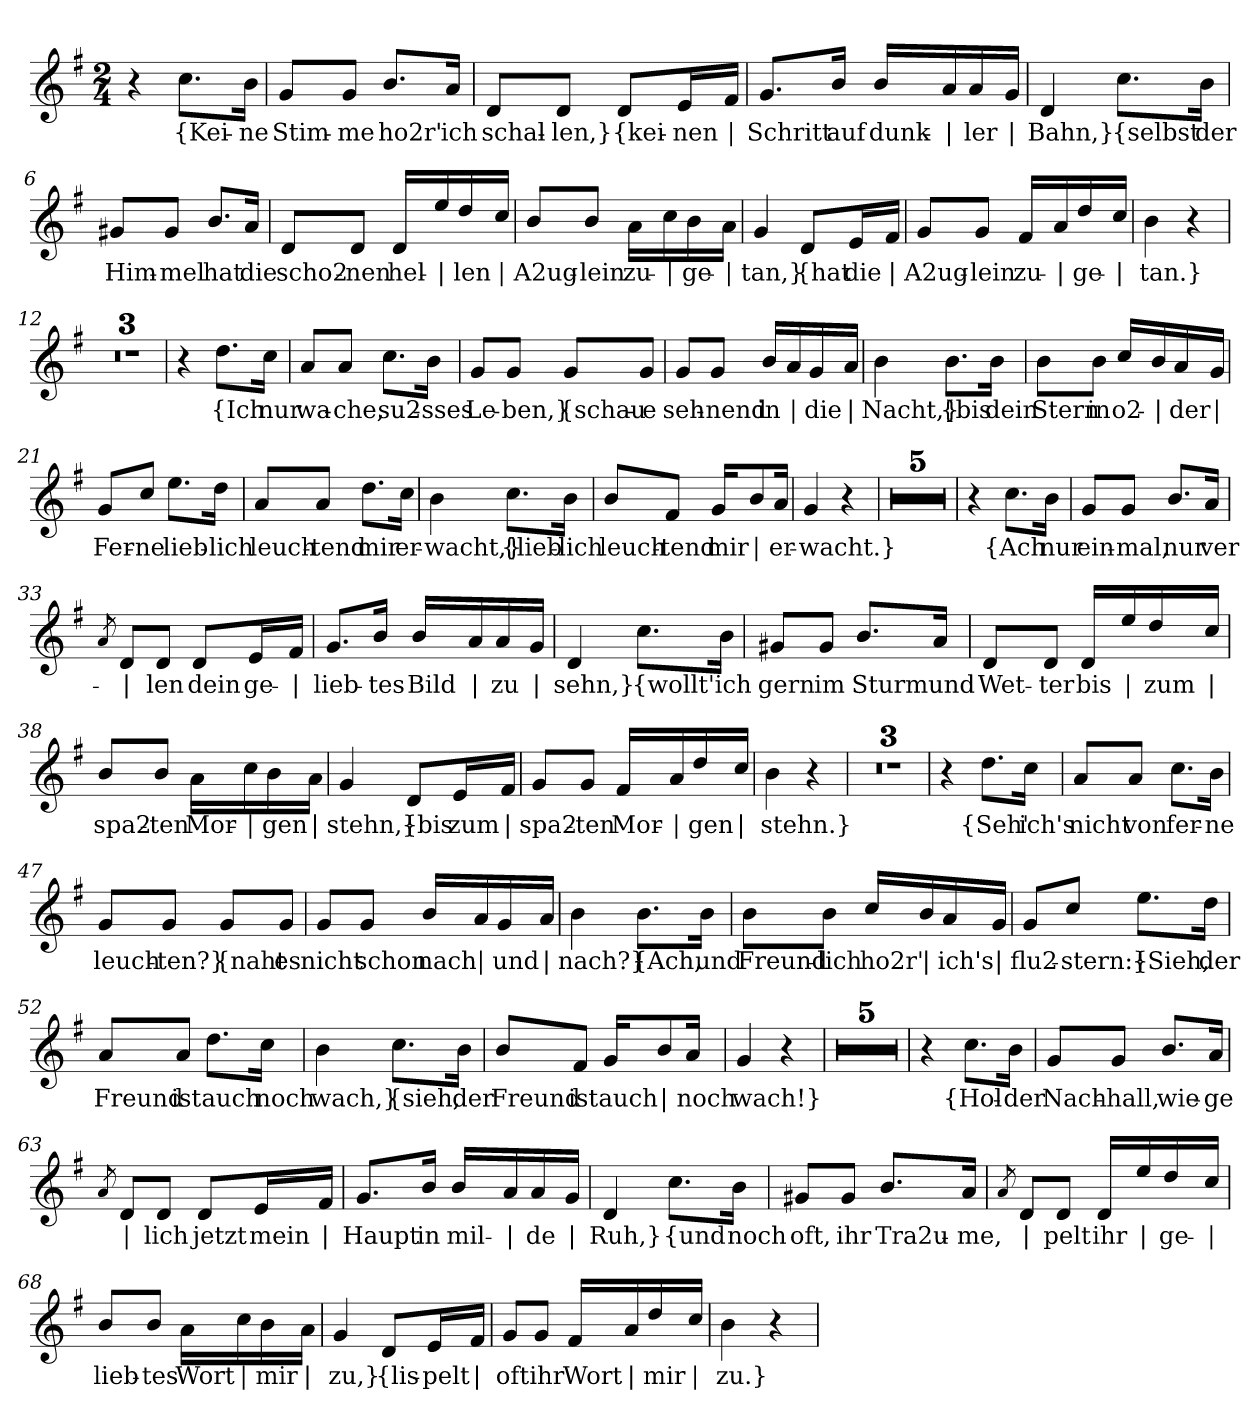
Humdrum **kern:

**kern	**text
*part1	*part1
*staff1	*staff1
*clefG2	*
*k[f#]	*
*M2/4	*
=1	=1
4r	.
!	!LO:LY:b
8.cc\L	{Kei-
!	!LO:LY:b
16b\Jk	-ne
=2	=2
!	!LO:LY:b
8g/L	Stim-
!	!LO:LY:b
8g/J	-me
!	!LO:LY:b
8.b/L	ho2r'
!	!LO:LY:b
16a/Jk	ich
=3	=3
!	!LO:LY:b
8d/L	schal-
!	!LO:LY:b
8d/J	-len,}
!	!LO:LY:b
8d/L	{kei-
!	!LO:LY:b
16e/L	-nen
!	!LO:LY:b
16f#/JJ	|
=4	=4
!	!LO:LY:b
8.g/L	Schritt
!	!LO:LY:b
16b/Jk	auf
!	!LO:LY:b
16b/LL	dunk-
!	!LO:LY:b
16a/	|
!	!LO:LY:b
16a/	-ler
!	!LO:LY:b
16g/JJ	|
=5	=5
!	!LO:LY:b
4d/	Bahn,}
!	!LO:LY:b
8.cc\L	{selbst
!	!LO:LY:b
16b\Jk	der
!!LO:LB:g=z
=6	=6
!	!LO:LY:b
8g#X/L	Him-
!	!LO:LY:b
8g#/J	-mel
!	!LO:LY:b
8.b/L	hat
!	!LO:LY:b
16a/Jk	die
=7	=7
!	!LO:LY:b
8d/L	scho2-
!	!LO:LY:b
8d/J	-nen
!	!LO:LY:b
16d/LL	hel-
!	!LO:LY:b
16ee/	|
!	!LO:LY:b
16dd/	-len
!	!LO:LY:b
16cc/JJ	|
=8	=8
!	!LO:LY:b
8b/L	A2ug-
!	!LO:LY:b
8b/J	lein
!	!LO:LY:b
16a\LL	zu-
!	!LO:LY:b
16cc\	|
!	!LO:LY:b
16b\	-ge-
!	!LO:LY:b
16a\JJ	|
=9	=9
!	!LO:LY:b
4g/	-tan,}
!	!LO:LY:b
8d/L	{hat
!	!LO:LY:b
16e/L	die
!	!LO:LY:b
16f#/JJ	|
=10	=10
!	!LO:LY:b
8g/L	A2ug-
!	!LO:LY:b
8g/J	-lein
!	!LO:LY:b
16f#/LL	zu-
!	!LO:LY:b
16a/	|
!	!LO:LY:b
16dd/	-ge-
!	!LO:LY:b
16cc/JJ	|
!!LO:LB:g=z
=11	=11
!	!LO:LY:b
4b\	-tan.}
4r	.
=12	=12
2r	.
=13	=13
2r	.
=14	=14
2r	.
=15	=15
4r	.
!	!LO:LY:b
8.dd\L	{Ich
!	!LO:LY:b
16cc\Jk	nur
=16	=16
!	!LO:LY:b
8a/L	wa-
!	!LO:LY:b
8a/J	-che,
!	!LO:LY:b
8.cc\L	su2-
!	!LO:LY:b
16b\Jk	-sses
=17	=17
!	!LO:LY:b
8g/L	Le-
!	!LO:LY:b
8g/J	-ben,}
!	!LO:LY:b
8g/L	{schau-
!	!LO:LY:b
8g/J	-e
=18	=18
!	!LO:LY:b
8g/L	seh-
!	!LO:LY:b
8g/J	-nend
!	!LO:LY:b
16b/LL	in
!	!LO:LY:b
16a/	|
!	!LO:LY:b
16g/	die
!	!LO:LY:b
16a/JJ	|
!!LO:LB:g=z
=19	=19
!	!LO:LY:b
4b\	Nacht,}
!	!LO:LY:b
8.b\L	{bis
!	!LO:LY:b
16b\Jk	dein
=20	=20
!	!LO:LY:b
8b\L	Stern
!	!LO:LY:b
8b\J	in
!	!LO:LY:b
16cc/LL	o2-
!	!LO:LY:b
16b/	|
!	!LO:LY:b
16a/	-der
!	!LO:LY:b
16g/JJ	|
=21	=21
!	!LO:LY:b
8g/L	Fer-
!	!LO:LY:b
8cc/J	-ne
!	!LO:LY:b
8.ee\L	lieb-
!	!LO:LY:b
16dd\Jk	-lich
=22	=22
!	!LO:LY:b
8a/L	leuch-
!	!LO:LY:b
8a/J	-tend
!	!LO:LY:b
8.dd\L	mir
!	!LO:LY:b
16cc\Jk	er-
=23	=23
!	!LO:LY:b
4b\	-wacht,}
!	!LO:LY:b
8.cc\L	{lieb-
!	!LO:LY:b
16b\Jk	-lich
!!LO:LB:g=z
=24	=24
!	!LO:LY:b
8b/L	leuch-
!	!LO:LY:b
8f#/J	-tend
!	!LO:LY:b
16g/KL	mir
!	!LO:LY:b
8b/	|
!	!LO:LY:b
16a/Jk	er-
=25	=25
!	!LO:LY:b
4g/	-wacht.}
4r	.
=26	=26
2r	.
=27	=27
2r	.
=28	=28
2r	.
=29	=29
2r	.
=30	=30
2r	.
=31	=31
4r	.
!	!LO:LY:b
8.cc\L	{Ach
!	!LO:LY:b
16b\Jk	nur
=32	=32
!	!LO:LY:b
8g/L	ein-
!	!LO:LY:b
8g/J	-mal,
!	!LO:LY:b
8.b/L	nur
!	!LO:LY:b
16a/Jk	ver-
=33	=33
8qa/	.
!	!LO:LY:b
8d/L	|
!	!LO:LY:b
8d/J	-len
!	!LO:LY:b
8d/L	dein
!	!LO:LY:b
16e/L	ge-
!	!LO:LY:b
16f#/JJ	|
!!LO:LB:g=z
=34	=34
!	!LO:LY:b
8.g/L	-lieb-
!	!LO:LY:b
16b/Jk	-tes
!	!LO:LY:b
16b/LL	Bild
!	!LO:LY:b
16a/	|
!	!LO:LY:b
16a/	zu
!	!LO:LY:b
16g/JJ	|
=35	=35
!	!LO:LY:b
4d/	sehn,}
!	!LO:LY:b
8.cc\L	{wollt'
!	!LO:LY:b
16b\Jk	ich
=36	=36
!	!LO:LY:b
8g#X/L	gern
!	!LO:LY:b
8g#/J	im
!	!LO:LY:b
8.b/L	Sturm
!	!LO:LY:b
16a/Jk	und
=37	=37
!	!LO:LY:b
8d/L	Wet-
!	!LO:LY:b
8d/J	-ter
!	!LO:LY:b
16d/LL	bis
!	!LO:LY:b
16ee/	|
!	!LO:LY:b
16dd/	zum
!	!LO:LY:b
16cc/JJ	|
=38	=38
!	!LO:LY:b
8b/L	spa2-
!	!LO:LY:b
8b/J	-ten
!	!LO:LY:b
16a\LL	Mor-
!	!LO:LY:b
16cc\	|
!	!LO:LY:b
16b\	-gen
!	!LO:LY:b
16a\JJ	|
!!LO:LB:g=z
=39	=39
!	!LO:LY:b
4g/	stehn,}
!	!LO:LY:b
8d/L	{bis
!	!LO:LY:b
16e/L	zum
!	!LO:LY:b
16f#/JJ	|
=40	=40
!	!LO:LY:b
8g/L	spa2-
!	!LO:LY:b
8g/J	-ten
!	!LO:LY:b
16f#/LL	Mor-
!	!LO:LY:b
16a/	|
!	!LO:LY:b
16dd/	-gen
!	!LO:LY:b
16cc/JJ	|
=41	=41
!	!LO:LY:b
4b\	stehn.}
4r	.
=42	=42
2r	.
=43	=43
2r	.
=44	=44
2r	.
=45	=45
4r	.
!	!LO:LY:b
8.dd\L	{Seh'
!	!LO:LY:b
16cc\Jk	ich's
=46	=46
!	!LO:LY:b
8a/L	nicht
!	!LO:LY:b
8a/J	von
!	!LO:LY:b
8.cc\L	fer-
!	!LO:LY:b
16b\Jk	-ne
!!LO:LB:g=z
=47	=47
!	!LO:LY:b
8g/L	leuch-
!	!LO:LY:b
8g/J	-ten?}
!	!LO:LY:b
8g/L	{naht
!	!LO:LY:b
8g/J	es
=48	=48
!	!LO:LY:b
8g/L	nicht
!	!LO:LY:b
8g/J	schon
!	!LO:LY:b
16b/LL	nach
!	!LO:LY:b
16a/	|
!	!LO:LY:b
16g/	und
!	!LO:LY:b
16a/JJ	|
=49	=49
!	!LO:LY:b
4b\	nach?}
!	!LO:LY:b
8.b\L	{Ach,
!	!LO:LY:b
16b\Jk	und
=50	=50
!	!LO:LY:b
8b\L	Freund-
!	!LO:LY:b
8b\J	-lich
!	!LO:LY:b
16cc/LL	ho2r'
!	!LO:LY:b
16b/	|
!	!LO:LY:b
16a/	ich's
!	!LO:LY:b
16g/JJ	|
!!LO:LB:g=z
=51	=51
!	!LO:LY:b
8g/L	flu2-
!	!LO:LY:b
8cc/J	-stern:}
!	!LO:LY:b
8.ee\L	{Sieh,
!	!LO:LY:b
16dd\Jk	der
=52	=52
!	!LO:LY:b
8a/L	Freund
!	!LO:LY:b
8a/J	ist
!	!LO:LY:b
8.dd\L	auch
!	!LO:LY:b
16cc\Jk	noch
=53	=53
!	!LO:LY:b
4b\	wach,}
!	!LO:LY:b
8.cc\L	{sieh,
!	!LO:LY:b
16b\Jk	der
=54	=54
!	!LO:LY:b
8b/L	Freund
!	!LO:LY:b
8f#/J	ist
!	!LO:LY:b
16g/KL	auch
!	!LO:LY:b
8b/	|
!	!LO:LY:b
16a/Jk	noch
=55	=55
!	!LO:LY:b
4g/	wach!}
4r	.
=56	=56
2r	.
=57	=57
2r	.
!!LO:LB:g=z
=58	=58
2r	.
=59	=59
2r	.
=60	=60
2r	.
=61	=61
4r	.
!	!LO:LY:b
8.cc\L	{Hol-
!	!LO:LY:b
16b\Jk	-der
=62	=62
!	!LO:LY:b
8g/L	Nach-
!	!LO:LY:b
8g/J	-hall,
!	!LO:LY:b
8.b/L	wie-
!	!LO:LY:b
16a/Jk	-ge
=63	=63
8qa/	.
!	!LO:LY:b
8d/L	|
!	!LO:LY:b
8d/J	-lich
!	!LO:LY:b
8d/L	jetzt
!	!LO:LY:b
16e/L	mein
!	!LO:LY:b
16f#/JJ	|
=64	=64
!	!LO:LY:b
8.g/L	Haupt
!	!LO:LY:b
16b/Jk	in
!	!LO:LY:b
16b/LL	mil-
!	!LO:LY:b
16a/	|
!	!LO:LY:b
16a/	-de
!	!LO:LY:b
16g/JJ	|
!!LO:PB:g=z
=65	=65
!	!LO:LY:b
4d/	Ruh,}
!	!LO:LY:b
8.cc\L	{und
!	!LO:LY:b
16b\Jk	noch
=66	=66
!	!LO:LY:b
8g#X/L	oft,
!	!LO:LY:b
8g#/J	ihr
!	!LO:LY:b
8.b/L	Tra2u-
!	!LO:LY:b
16a/Jk	-me,
=67	=67
8qa/	.
!	!LO:LY:b
8d/L	|
!	!LO:LY:b
8d/J	-pelt
!	!LO:LY:b
16d/LL	ihr
!	!LO:LY:b
16ee/	|
!	!LO:LY:b
16dd/	ge-
!	!LO:LY:b
16cc/JJ	|
=68	=68
!	!LO:LY:b
8b/L	-lieb-
!	!LO:LY:b
8b/J	-tes
!	!LO:LY:b
16a\LL	Wort
!	!LO:LY:b
16cc\	|
!	!LO:LY:b
16b\	mir
!	!LO:LY:b
16a\JJ	|
=69	=69
!	!LO:LY:b
4g/	zu,}
!	!LO:LY:b
8d/L	{lis-
!	!LO:LY:b
16e/L	-pelt
!	!LO:LY:b
16f#/JJ	|
!!LO:LB:g=z
=70	=70
!	!LO:LY:b
8g/L	oft
!	!LO:LY:b
8g/J	ihr
!	!LO:LY:b
16f#/LL	Wort
!	!LO:LY:b
16a/	|
!	!LO:LY:b
16dd/	mir
!	!LO:LY:b
16cc/JJ	|
=71	=71
!	!LO:LY:b
4b\	zu.}
4r	.
=	=
*-	*-
